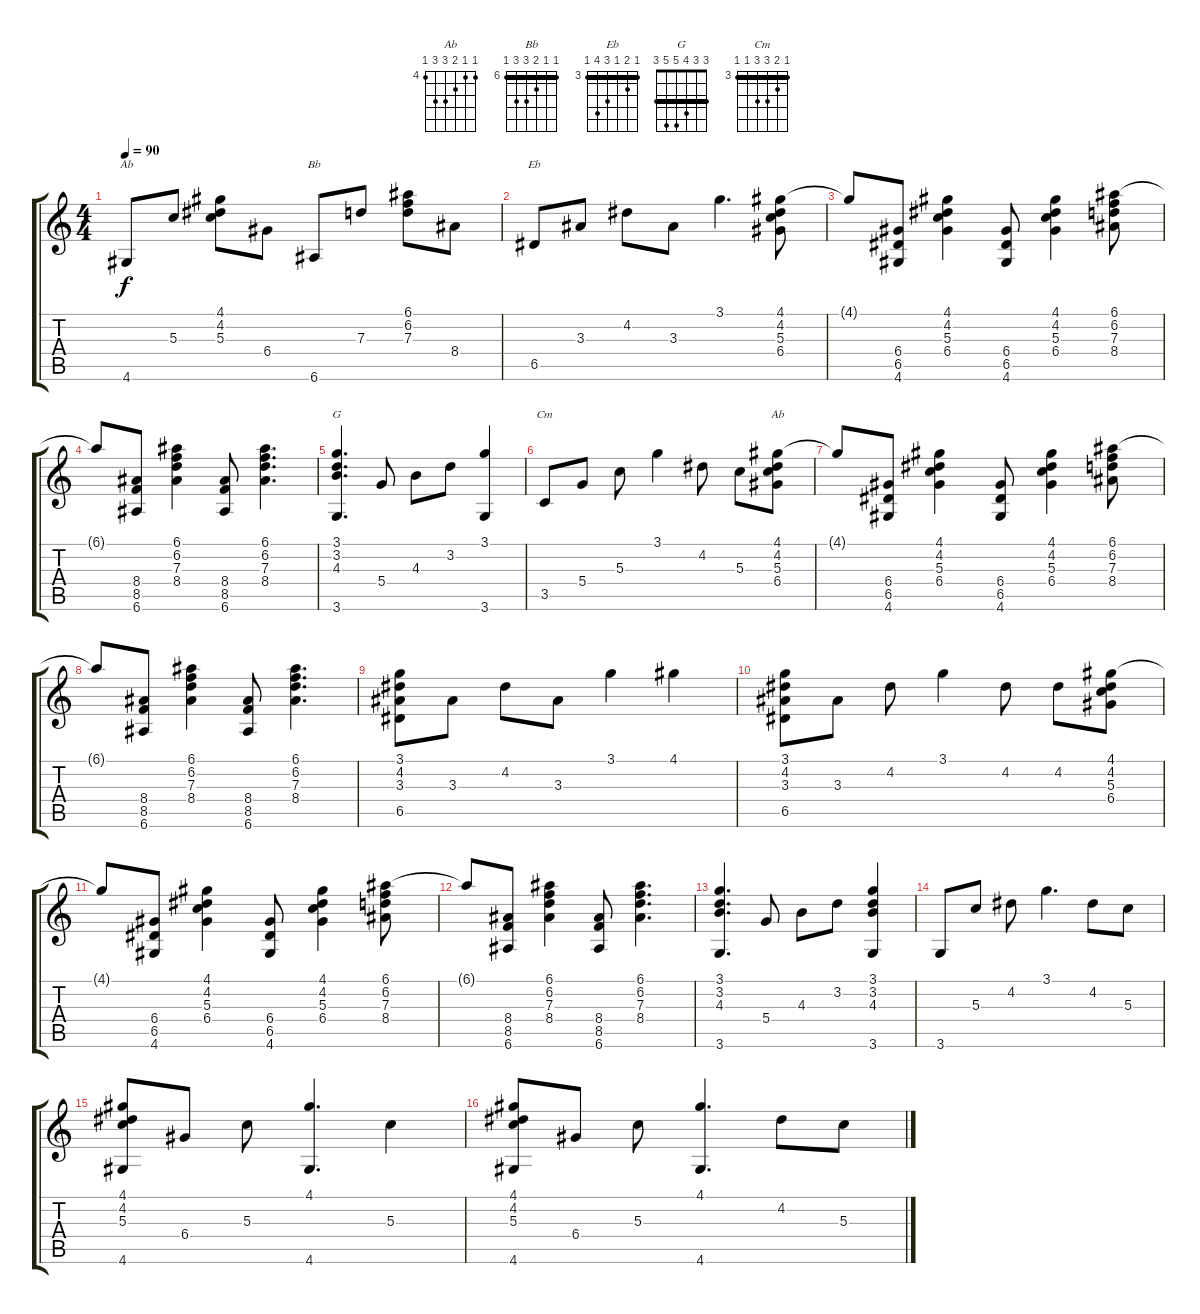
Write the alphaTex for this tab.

\track "" {instrument acousticguitarnylon}
\staff {score tabs}
\tuning (E4 B3 G3 D3 A2 E2) {hide}
\chord ("Ab" 4 4 5 6 6 4) {firstfret 4 barre 4}
\chord ("Bb" 6 6 7 8 8 6) {firstfret 6 barre 6}
\chord ("Eb" 3 4 3 5 6 3) {firstfret 3 barre 3}
\chord ("G" 3 3 4 5 5 3) {barre 3}
\chord ("Cm" 3 4 5 5 3 3) {firstfret 3 barre 3}
\chord ("Ab" 4 4 5 6 6 4) {firstfret 4}
\ts (4 4)
\tempo 90
\clef g2
\ks c
4.6.8{ch "Ab" dy f} 5.3.8 (4.1 4.2 5.3).8 6.4.8 6.6.8{ch "Bb"} 7.3.8 (6.1 6.2 7.3).8 8.4.8 |
6.5.8{ch "Eb"} 3.3.8 4.2.8 3.3.8 3.1.4{d} (4.1 4.2 5.3 6.4).8 |
4.1{t}.8 (6.4 6.5 4.6).8 (4.1 4.2 5.3 6.4).4 (6.4 6.5 4.6).8 (4.1 4.2 5.3 6.4).4 (6.1 6.2 7.3 8.4).8 |
6.1{t}.8 (8.4 8.5 6.6).8 (6.1 6.2 7.3 8.4).4 (8.4 8.5 6.6).8 (6.1 6.2 7.3 8.4).4{d} |
(3.1 3.2 4.3 3.6).4{d ch "G"} 5.4.8 4.3.8 3.2.8 (3.1 3.6).4 |
3.5.8{ch "Cm"} 5.4.8 5.3.8 3.1.4 4.2.8 5.3.8 (4.1 4.2 5.3 6.4).8{ch "Ab"} |
4.1{t}.8 (6.4 6.5 4.6).8 (4.1 4.2 5.3 6.4).4 (6.4 6.5 4.6).8 (4.1 4.2 5.3 6.4).4 (6.1 6.2 7.3 8.4).8 |
6.1{t}.8 (8.4 8.5 6.6).8 (6.1 6.2 7.3 8.4).4 (8.4 8.5 6.6).8 (6.1 6.2 7.3 8.4).4{d} |
(3.1 4.2 3.3 6.5).8 3.3.8 4.2.8 3.3.8 3.1.4 4.1.4 |
(3.1 4.2 3.3 6.5).8 3.3.8 4.2.8 3.1.4 4.2.8 4.2.8 (4.1 4.2 5.3 6.4).8 |
4.1{t}.8 (6.4 6.5 4.6).8 (4.1 4.2 5.3 6.4).4 (6.4 6.5 4.6).8 (4.1 4.2 5.3 6.4).4 (6.1 6.2 7.3 8.4).8 |
6.1{t}.8 (8.4 8.5 6.6).8 (6.1 6.2 7.3 8.4).4 (8.4 8.5 6.6).8 (6.1 6.2 7.3 8.4).4{d} |
(3.1 3.2 4.3 3.6).4{d} 5.4.8 4.3.8 3.2.8 (3.1 3.2 4.3 3.6).4 |
3.6.8 5.3.8 4.2.8 3.1.4{d} 4.2.8 5.3.8 |
(4.1 4.2 5.3 4.6).8 6.4.8 5.3.8 (4.1 4.6).4{d} 5.3.4 |
(4.1 4.2 5.3 4.6).8 6.4.8 5.3.8 (4.1 4.6).4{d} 4.2.8 5.3.8
